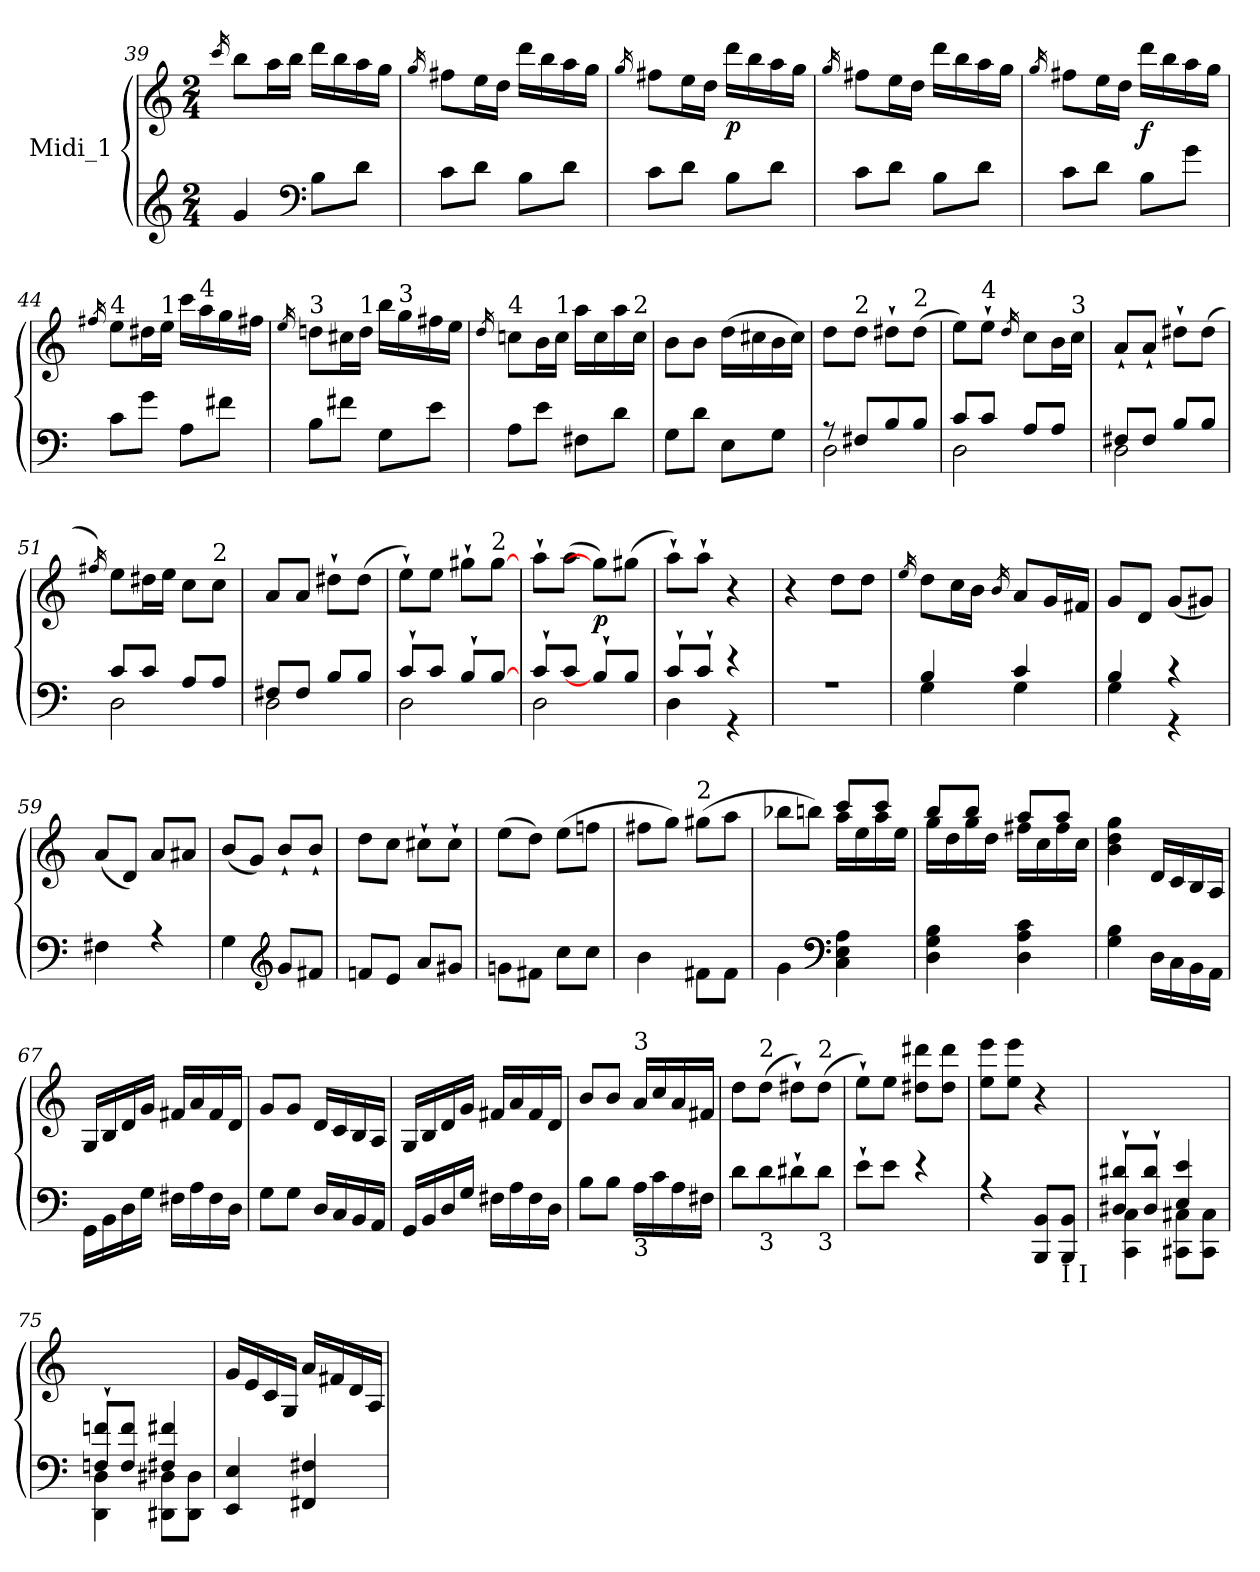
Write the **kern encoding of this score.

**kern	**kern	**dynam
*part1	*part1	*part1
*staff2	*staff1	*staff1/2
*I"Midi_1	*	*
*clefG2	*clefG2	*
*k[]	*k[]	*
*M2/4	*M2/4	*
=39	=39	=39
.	16qccc/	.
4g/	8bb\L	.
.	16aa\L	.
.	16bb\JJ	.
*clefF4	*	*
8B\L	16ddd\LL	.
.	16bb\	.
8d\J	16aa\	.
.	16gg\JJ	.
=40	=40	=40
.	16qgg/	.
8c\L	8ff#X\L	.
8d\J	16ee\L	.
.	16dd\JJ	.
8B\L	16ddd\LL	.
.	16bb\	.
8d\J	16aa\	.
.	16gg\JJ	.
!!LO:PB:g=z
=41	=41	=41
.	16qgg/	.
8c\L	8ff#X\L	.
8d\J	16ee\L	.
.	16dd\JJ	.
!	!	!LO:DY:b
8B\L	16ddd\LL	p
.	16bb\	.
8d\J	16aa\	.
.	16gg\JJ	.
!!LO:LB:g=z
=42	=42	=42
.	16qgg/	.
8c\L	8ff#X\L	.
8d\J	16ee\L	.
.	16dd\JJ	.
8B\L	16ddd\LL	.
.	16bb\	.
8d\J	16aa\	.
.	16gg\JJ	.
=43	=43	=43
.	16qgg/	.
8c\L	8ff#X\L	.
8d\J	16ee\L	.
.	16dd\JJ	.
!	!	!LO:DY:b
8B\L	16ddd\LL	f
.	16bb\	.
8g\J	16aa\	.
.	16gg\JJ	.
=44	=44	=44
.	16qff#X/	.
!	!LO:TX:a:t=4	!
8c\L	8ee\L	.
8g\J	16dd#X\L	.
!	!LO:TX:a:t=1	!
.	16ee\JJ	.
8A\L	16ccc\LL	.
!	!LO:TX:a:t=4	!
.	16aa\	.
8f#X\J	16gg\	.
.	16ff#\JJ	.
=45	=45	=45
.	16qee/	.
!	!LO:TX:a:t=3	!
8B\L	8ddni\L	.
8f#X\J	16cc#X\L	.
!	!LO:TX:a:t=1	!
.	16dd\JJ	.
8G\L	16bb\LL	.
!	!LO:TX:a:t=3	!
.	16gg\	.
8e\J	16ff#X\	.
.	16ee\JJ	.
!!LO:LB:g=z
=46	=46	=46
.	16qdd/	.
!	!LO:TX:a:t=4	!
8A\L	8ccni\L	.
8e\J	16b\L	.
!	!LO:TX:a:t=1	!
.	16cc\JJ	.
8F#X\L	16aa\LL	.
.	16cc\	.
8d\J	16aa\	.
!	!LO:TX:a:t=2	!
.	16cc\JJ	.
!!LO:LB:g=z
=47	=47	=47
*^	*	*
8G\L	2ryy	8b\L	.
8d\J	.	8b\J	.
8E\L	.	(>16dd\LL	.
.	.	16cc#X\	.
8G\J	.	16b\	.
.	.	16cc#\JJ)	.
=48	=48	=48	=48
8r	2D\	8dd\L	.
!	!	!LO:TX:a:t=2	!
8F#X/L	.	8dd\J	.
8B/	.	8dd#X`\L	.
!	!	!LO:TX:a:t=2	!
8B/J	.	(>8dd#\J	.
=49	=49	=49	=49
8c/L	2D\	8ee\L)	.
!	!	!LO:TX:a:t=4	!
8c/J	.	8ee`\J	.
.	.	16qdd/	.
8A/L	.	8cc\L	.
8A/J	.	16b\L	.
!	!	!LO:TX:a:t=3	!
.	.	16cc\JJ	.
=50	=50	=50	=50
8F#X/L	2D\	8a`/L	.
8F#/J	.	8a`/J	.
8B/L	.	8dd#X`\L	.
8B/J	.	(>8dd#\J	.
=51	=51	=51	=51
.	.	16qff#X/)	.
8c/L	2D\	8ee\L	.
8c/J	.	16dd#X\L	.
.	.	16ee\JJ	.
8A/L	.	8cc\L	.
!	!	!LO:TX:a:t=2	!
8A/J	.	8cc\J	.
=52	=52	=52	=52
8F#X/L	2D\	8a/L	.
8F#/J	.	8a/J	.
8B/L	.	8dd#X`\L	.
(8B/J	.	(>8dd#\J	.
!!LO:LB:g=z
=53	=53	=53	=53
8c`/L	2D\	8ee`\L)	.
8c/J	.	8ee\J	.
8B`/L	.	8gg#X`\L)	.
!	!	!LO:TX:a:t=2	!
[8B/J	.	[8gg#\J	.
!!LO:LB:g=z
=54	=54	=54	=54
8c`/L	2D\	8aa`\L	.
8c/J	.	(>8aa\J	.
!	!	!	!LO:DY:b
8B`/L]	.	8gg#\L])	p
8B/J	.	(>8gg#X\J	.
=55	=55	=55	=55
8c`/L	4D\	8aa`\L)	.
8c`/J	.	8aa`\J	.
4r	4r	4r	.
=56	=56	=56	=56
2r	2ryy	4r	.
.	.	8dd\L	.
.	.	8dd\J	.
=57	=57	=57	=57
.	.	16qee/	.
4B/	4G\	8dd\L	.
.	.	16cc\L	.
.	.	16b\JJ	.
.	.	16qb/	.
4c/	4G\	8a/L	.
.	.	16g/L	.
.	.	16f#X/JJ	.
=58	=58	=58	=58
4B/	4G\	8g/L	.
.	.	8d/J	.
4r	4r	(8g/L	.
.	.	8g#X/J)	.
=59	=59	=59	=59
4F#X\	2ryy	(8a/L	.
.	.	8d/J)	.
4r	.	8a/L	.
.	.	8a#X/J	.
=60	=60	=60	=60
4G\	4ryy	(8b/L	.
.	.	8g/J)	.
*clefG2	*	*	*
8g/L	4ryy	8b`/L	.
8f#X/J	.	8b`/J	.
!!LO:PB:g=z
=61	=61	=61	=61
8fni/L	2ryy	8dd\L	.
8e/J	.	8cc\J	.
8a/L	.	8cc#X`\L	.
8g#X/J	.	8cc#`\J	.
!!LO:LB:g=z
=62	=62	=62	=62
2ryy	8gni\L	(>8ee\L	.
.	8f#X\J	8dd\J)	.
.	8cc\L	(>8ee\L	.
.	8cc\J	8ffni\J	.
=63	=63	=63	=63
2ryy	4b\	8ff#X\L	.
.	.	8gg\J)	.
!	!	!LO:TX:a:t=2	!
.	8f#X\L	(>8gg#X\L	.
.	8f#\J	8aa\J	.
=64	=64	=64	=64
*	*	*^	*
4ryy	4g\	8bb-X\L	4ryy	.
.	.	8bbn\J)	.	.
*clefF4	*	*	*	*
4ryy	4C\ 4E\ 4A\	8ccc/L	16aa\LL	.
.	.	.	16ee\	.
.	.	8ccc/J	16aa\	.
.	.	.	16ee\JJ	.
*v	*v	*	*	*
=65	=65	=65	=65
4D\ 4G\ 4B\	8bb/L	16gg\LL	.
.	.	16dd\	.
.	8bb/J	16gg\	.
.	.	16dd\JJ	.
4D\ 4A\ 4c\	8aa/L	16ff#X\LL	.
.	.	16cc\	.
.	8aa/J	16ff#\	.
.	.	16cc\JJ	.
*	*v	*v	*
=66	=66	=66
*^	*	*
2ryy	4G\ 4B\	4b\ 4dd\ 4gg\	.
.	16D\LL	16d/LL	.
.	16C\	16c/	.
.	16BB\	16B/	.
.	16AA\JJ	16A/JJ	.
!!LO:LB:g=z
=67	=67	=67	=67
2ryy	16GG\LL	16G/LL	.
.	16BB\	16B/	.
.	16D\	16d/	.
.	16G\JJ	16g/JJ	.
.	16F#X\LL	16f#X/LL	.
.	16A\	16a/	.
.	16F#\	16f#/	.
.	16D\JJ	16d/JJ	.
!!LO:LB:g=z
=68	=68	=68	=68
8G\L	2ryy	8g/L	.
8G\J	.	8g/J	.
16D/LL	.	16d/LL	.
16C/	.	16c/	.
16BB/	.	16B/	.
16AA/JJ	.	16A/JJ	.
=69	=69	=69	=69
16GG/LL	2ryy	16G/LL	.
16BB/	.	16B/	.
16D/	.	16d/	.
16G/JJ	.	16g/JJ	.
16F#X\LL	.	16f#X/LL	.
16A\	.	16a/	.
16F#\	.	16f#/	.
16D\JJ	.	16d/JJ	.
=70	=70	=70	=70
8B\L	2ryy	8b/L	.
8B\J	.	8b/J	.
!	!	!LO:TX:a:t=3	!
!LO:TX:b:t=3	!	!	!
16A\LL	.	16a/LL	.
16c\	.	16cc/	.
16A\	.	16a/	.
16F#X\JJ	.	16f#X/JJ	.
=71	=71	=71	=71
8d\L	2ryy	8dd\L	.
!	!	!LO:TX:a:t=2	!
!LO:TX:b:t=3	!	!	!
8d\	.	(>8dd\J	.
8d#X`\	.	8dd#X`\L)	.
!	!	!LO:TX:a:t=2	!
!LO:TX:b:t=3	!	!	!
8d#\J	.	(>8dd#\J	.
=72	=72	=72	=72
8e`\L	2ryy	8ee`\L)	.
8e\J	.	8ee\J	.
4r	.	8dd#X\ 8ddd#X\L	.
.	.	8dd#\ 8ddd#\J	.
=73	=73	=73	=73
4r	2ryy	8ee\ 8eee\L	.
.	.	8ee\ 8eee\J	.
8BBB/ 8BB/L	.	4r	.
!LO:TX:b:t=I I	!	!	!
8BBB/ 8BB/J	.	.	.
!!LO:PB:g=z
=74	=74	=74	=74
8D#X/` 8d#X/`L	4CC\ 4C\	2ryy	.
8D#/` 8d#/`J	.	.	.
4E/ 4e/	8CC#X\ 8C#X\L	.	.
.	8CC#\ 8C#\J	.	.
!!LO:LB:g=z
=75	=75	=75	=75
8Fni/` 8fni/`L	4DD\ 4D\	2ryy	.
8F/ 8f/J	.	.	.
4F#X/ 4f#X/	8DD#X\ 8D#X\L	.	.
.	8DD#\ 8D#\J	.	.
=76	=76	=76	=76
4EE/ 4E/	2ryy	16g/LL	.
.	.	16e/	.
.	.	16c/	.
.	.	16G/JJ	.
4FF#X/ 4F#X/	.	16a/LL	.
.	.	16f#X/	.
.	.	16d/	.
.	.	16A/JJ	.
*v	*v	*	*
=	=	=
*-	*-	*-
